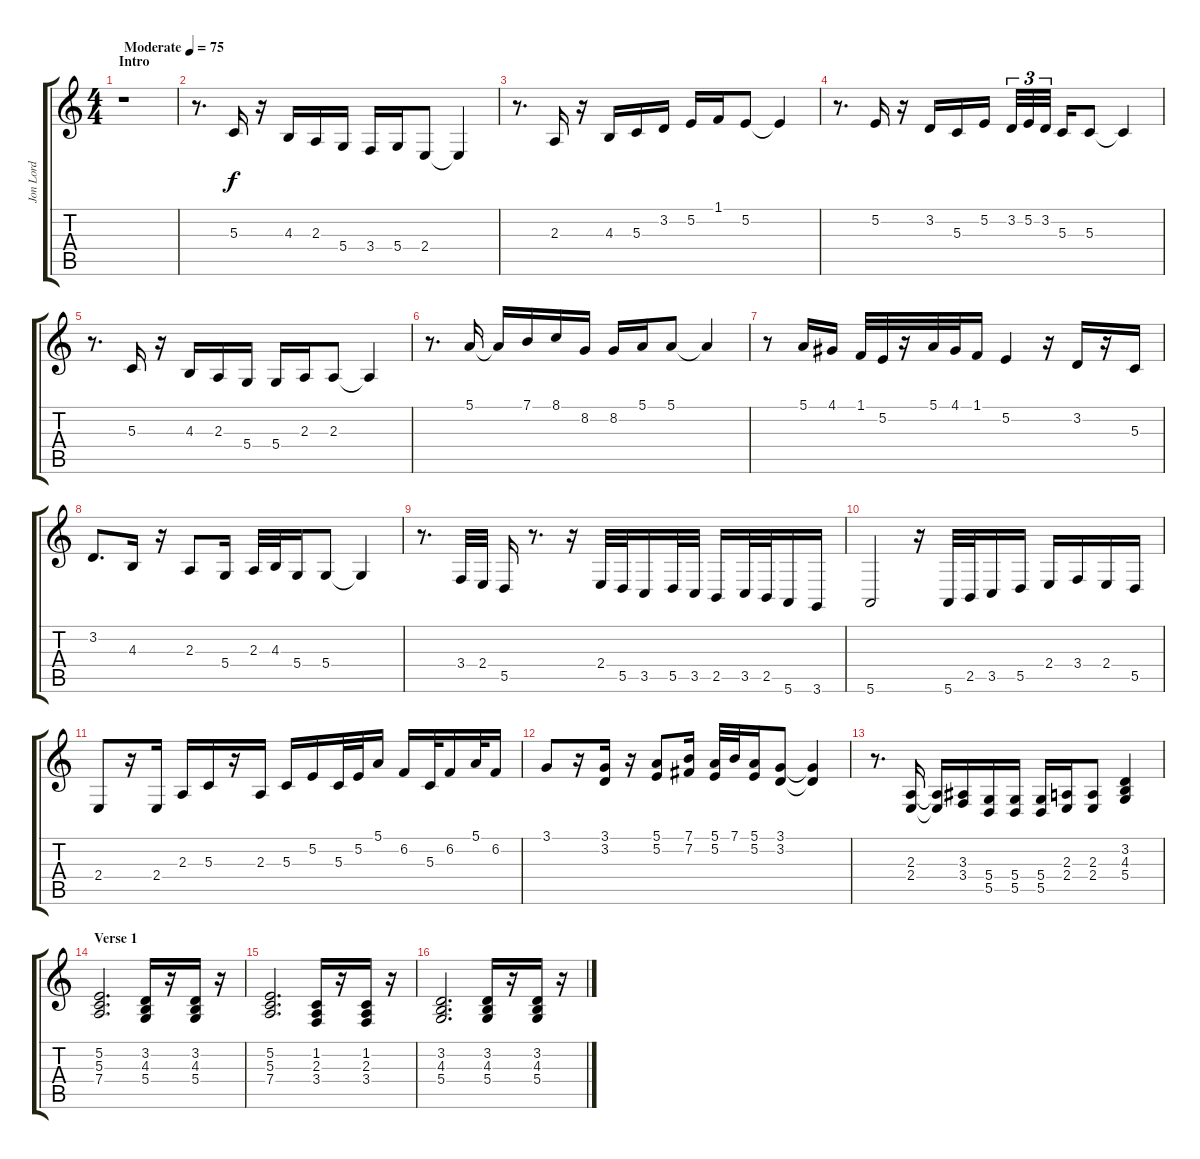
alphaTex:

\track ("Jon Lord" "Jon Lord") {instrument marimba}
\staff {score tabs}
\tuning (E4 B3 G3 D3 A2 E2) {hide}
\ts (4 4)
\section ("" "Intro")
\tempo (75 "Moderate")
\clef g2
\ks c
r.1{dy f instrument marimba} |
r.8{d} 5.3.16 r.16 4.3.16 2.3.16 5.4.16 3.4.16 5.4.16 2.4.8 2.4{t}.4 |
r.8{d} 2.3.16 r.16 4.3.16 5.3.16 3.2.16 5.2.16 1.1.16 5.2.8 5.2{t}.4 |
r.8{d} 5.2.16 r.16 3.2.16 5.3.16 5.2.16 3.2.32{tu (3 2)} 5.2.32{tu (3 2)} 3.2.32{tu (3 2)} 5.3.16 5.3.8 5.3{t}.4 |
r.8{d} 5.3.16 r.16 4.3.16 2.3.16 5.4.16 5.4.16 2.3.16 2.3.8 2.3{t}.4 |
r.8{d} 5.1.16 5.1{t}.16 7.1.16 8.1.16 8.2.16 8.2.16 5.1.16 5.1.8 5.1{t}.4 |
r.8 5.1.16 4.1.16 1.1.32 5.2.32 r.16 5.1.32 4.1.32 1.1.16 5.2.4 r.16 3.2.16 r.16 5.3.16 |
3.2.8{d} 4.3.16 r.16 2.3.8 5.4.16 2.3.32 4.3.32 5.4.16 5.4.8 5.4{t}.4 |
r.8{d} 3.4.32 2.4.32 5.5.16 r.8{d} r.16 2.4.32 5.5.32 3.5.16 5.5.32 3.5.32 2.5.16 3.5.32 2.5.32 5.6.16 3.6.16 |
5.6.2 r.16 5.6.32 2.5.32 3.5.16 5.5.16 2.4.16 3.4.16 2.4.16 5.5.16 |
2.4.8 r.16 2.4.16 2.3.16 5.3.16 r.16 2.3.16 5.3.16 5.2.16 5.3.32 5.2.32 5.1.16 6.2.16 5.3.32 6.2.16 5.1.32 6.2.16 |
3.1.8 r.16 (3.1 3.2).16 r.16 (5.1 5.2).8 (7.1 7.2).16 (5.1 5.2).32 7.1.32 (5.1 5.2).16 (3.1 3.2).8 (3.1{t} 3.2{t}).4 |
r.8{d} (2.3 2.4).16 (2.3{t} 2.4{t}).16 (3.3 3.4).16 (5.4 5.5).16 (5.4 5.5).16 (5.4 5.5).16 (2.3 2.4).16 (2.3 2.4).8 (3.2 4.3 5.4).4 |
\section ("" "Verse 1")
(5.2 5.3 7.4).2{d} (3.2 4.3 5.4).16 r.16 (3.2 4.3 5.4).16 r.16 |
(5.2 5.3 7.4).2{d} (1.2 2.3 3.4).16 r.16 (1.2 2.3 3.4).16 r.16 |
(3.2 4.3 5.4).2{d} (3.2 4.3 5.4).16 r.16 (3.2 4.3 5.4).16 r.16
